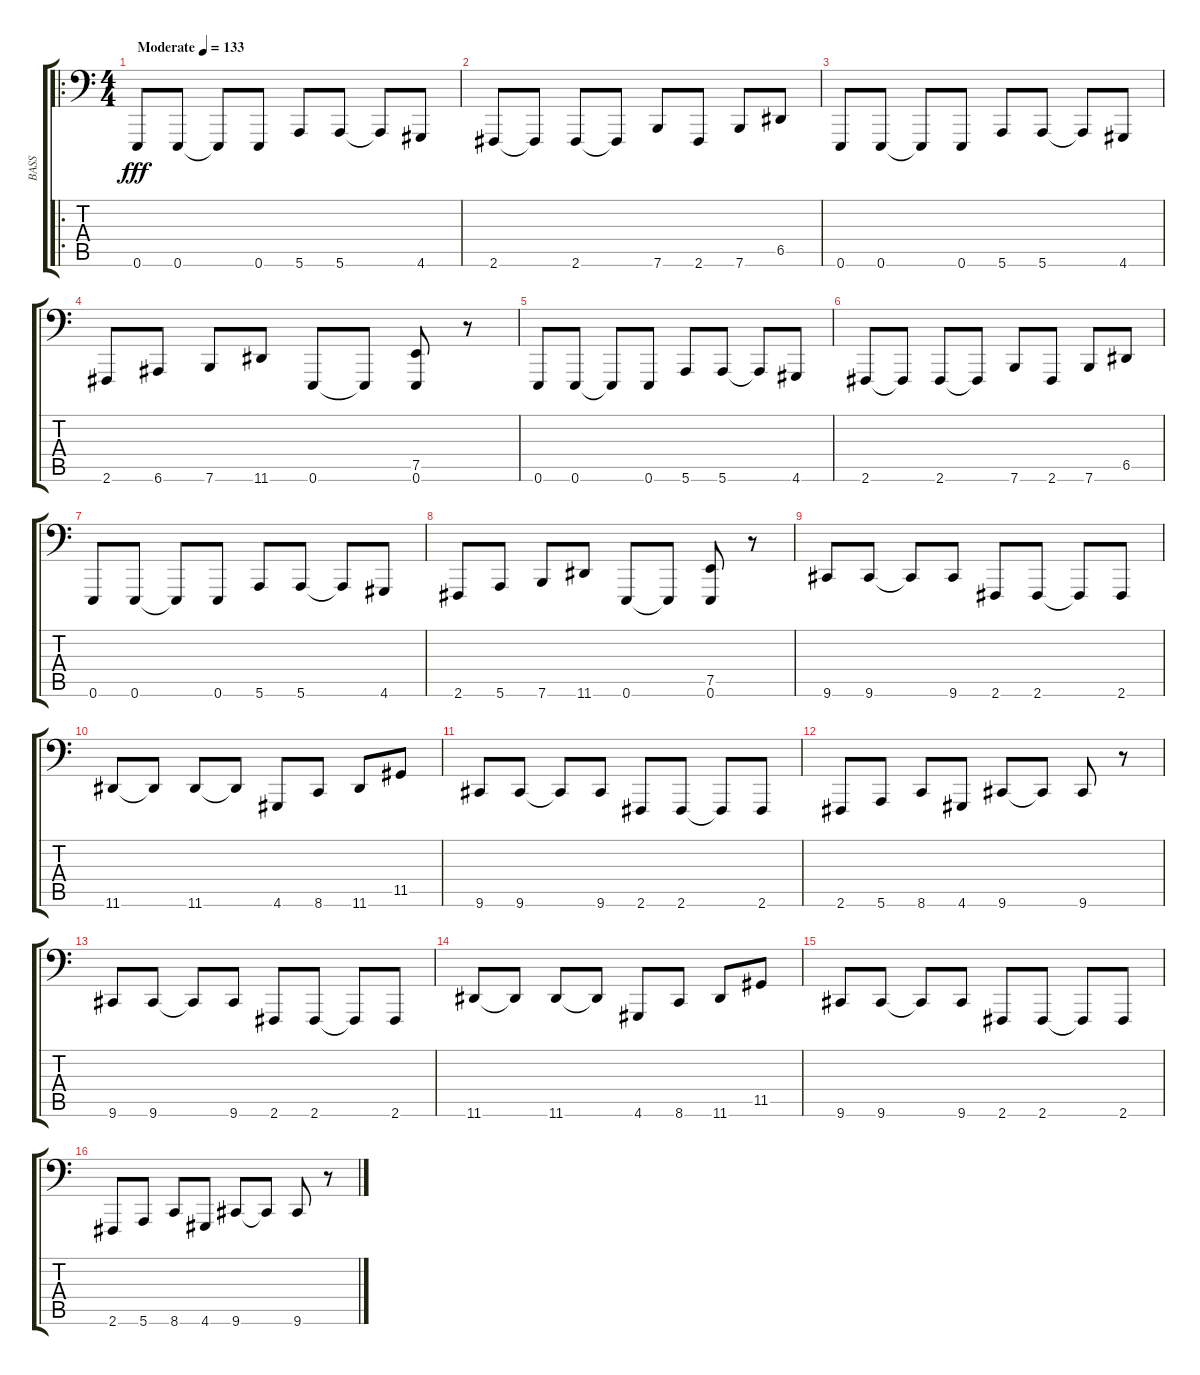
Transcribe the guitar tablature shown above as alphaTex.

\track ("BASS" "BASS") {instrument acousticgrandpiano}
\staff {score tabs}
\tuning (E3 B2 G2 D2 A1 E1) {hide}
\ro
\ts (4 4)
\tempo (133 "Moderate")
\clef f4
\ks c
0.6.8{dy fff instrument acousticgrandpiano} 0.6.8 0.6{t}.8 0.6.8 5.6.8 5.6.8 5.6{t}.8 4.6.8 |
2.6.8 2.6{t}.8 2.6.8 2.6{t}.8 7.6.8 2.6.8 7.6.8 6.5.8 |
0.6.8 0.6.8 0.6{t}.8 0.6.8 5.6.8 5.6.8 5.6{t}.8 4.6.8 |
2.6.8 6.6.8 7.6.8 11.6.8 0.6.8 0.6{t}.8 (7.5 0.6).8 r.8 |
0.6.8 0.6.8 0.6{t}.8 0.6.8 5.6.8 5.6.8 5.6{t}.8 4.6.8 |
2.6.8 2.6{t}.8 2.6.8 2.6{t}.8 7.6.8 2.6.8 7.6.8 6.5.8 |
0.6.8 0.6.8 0.6{t}.8 0.6.8 5.6.8 5.6.8 5.6{t}.8 4.6.8 |
2.6.8 5.6.8 7.6.8 11.6.8 0.6.8 0.6{t}.8 (7.5 0.6).8 r.8 |
9.6.8 9.6.8 9.6{t}.8 9.6.8 2.6.8 2.6.8 2.6{t}.8 2.6.8 |
11.6.8 11.6{t}.8 11.6.8 11.6{t}.8 4.6.8 8.6.8 11.6.8 11.5.8 |
9.6.8 9.6.8 9.6{t}.8 9.6.8 2.6.8 2.6.8 2.6{t}.8 2.6.8 |
2.6.8 5.6.8 8.6.8 4.6.8 9.6.8 9.6{t}.8 9.6.8 r.8 |
9.6.8 9.6.8 9.6{t}.8 9.6.8 2.6.8 2.6.8 2.6{t}.8 2.6.8 |
11.6.8 11.6{t}.8 11.6.8 11.6{t}.8 4.6.8 8.6.8 11.6.8 11.5.8 |
9.6.8 9.6.8 9.6{t}.8 9.6.8 2.6.8 2.6.8 2.6{t}.8 2.6.8 |
2.6.8 5.6.8 8.6.8 4.6.8 9.6.8 9.6{t}.8 9.6.8 r.8
